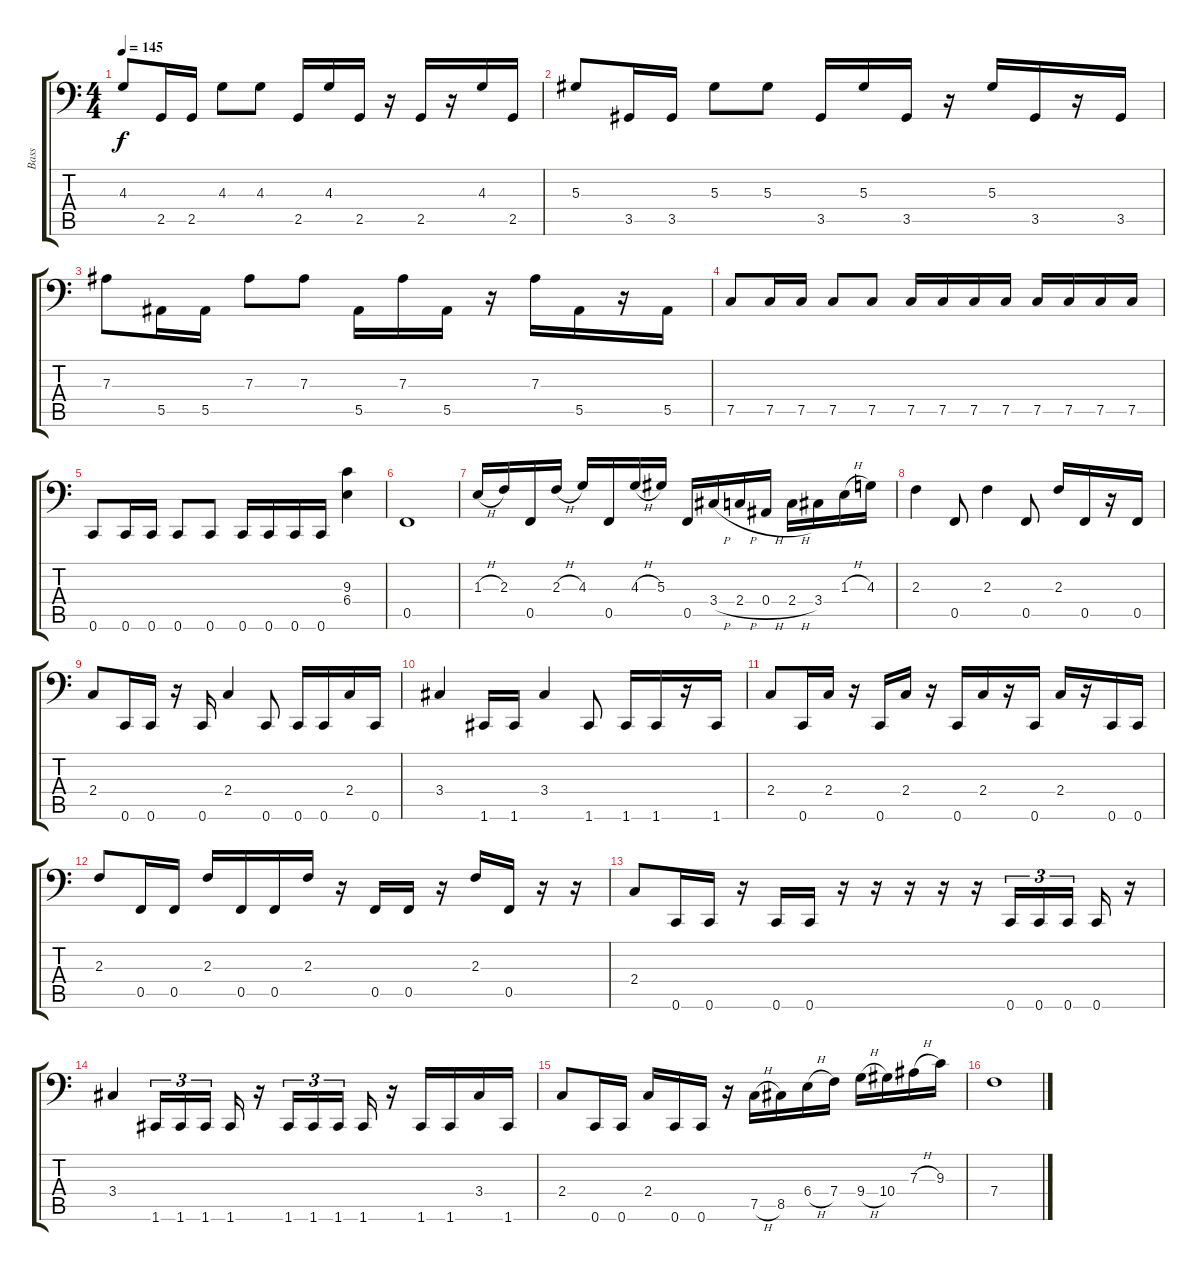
\track ("Bass" "Bass") {instrument slapbass1}
\staff {score tabs}
\tuning (C3 G2 Eb2 Bb1 F1 C1) {hide}
\ts (4 4)
\tempo 145
\clef f4
\ks c
4.3.8{dy f} 2.5.16 2.5.16 4.3.8 4.3.8 2.5.16 4.3.16 2.5.16 r.16 2.5.16 r.16 4.3.16 2.5.16 |
5.3.8 3.5.16 3.5.16 5.3.8 5.3.8 3.5.16 5.3.16 3.5.16 r.16 5.3.16 3.5.16 r.16 3.5.16 |
7.3.8 5.5.16 5.5.16 7.3.8 7.3.8 5.5.16 7.3.16 5.5.16 r.16 7.3.16 5.5.16 r.16 5.5.16 |
7.5.8 7.5.16 7.5.16 7.5.8 7.5.8 7.5.16 7.5.16 7.5.16 7.5.16 7.5.16 7.5.16 7.5.16 7.5.16 |
0.6.8 0.6.16 0.6.16 0.6.8 0.6.8 0.6.16 0.6.16 0.6.16 0.6.16 (9.3 6.4).4 |
0.5.1 |
1.3{h}.16 2.3.16 0.5.16 2.3{h}.16 4.3.16 0.5.16 4.3{h}.16 5.3.16 0.5.16 3.4{h}.16 2.4{h}.16 0.4{h}.16 2.4{h}.16 3.4.16 1.3{h}.16 4.3.16 |
2.3.4 0.5.8 2.3.4 0.5.8 2.3.16 0.5.16 r.16 0.5.16 |
2.4.8 0.6.16 0.6.16 r.16 0.6.16 2.4.4 0.6.8 0.6.16 0.6.16 2.4.16 0.6.16 |
3.4.4 1.6.16 1.6.16 3.4.4 1.6.8 1.6.16 1.6.16 r.16 1.6.16 |
2.4.8 0.6.16 2.4.16 r.16 0.6.16 2.4.16 r.16 0.6.16 2.4.16 r.16 0.6.16 2.4.16 r.16 0.6.16 0.6.16 |
2.3.8 0.5.16 0.5.16 2.3.16 0.5.16 0.5.16 2.3.16 r.16 0.5.16 0.5.16 r.16 2.3.16 0.5.16 r.16 r.16 |
2.4.8 0.6.16 0.6.16 r.16 0.6.16 0.6.16 r.16 r.16 r.16 r.16 r.16 0.6.16{tu (3 2)} 0.6.16{tu (3 2)} 0.6.16{tu (3 2)} 0.6.16 r.16 |
3.4.4 1.6.16{tu (3 2)} 1.6.16{tu (3 2)} 1.6.16{tu (3 2)} 1.6.16 r.16 1.6.16{tu (3 2)} 1.6.16{tu (3 2)} 1.6.16{tu (3 2)} 1.6.16 r.16 1.6.16 1.6.16 3.4.16 1.6.16 |
2.4.8 0.6.16 0.6.16 2.4.16 0.6.16 0.6.16 r.16 7.5{h}.16 8.5.16 6.4{h}.16 7.4.16 9.4{h}.16 10.4.16 7.3{h}.16 9.3.16 |
7.4.1
